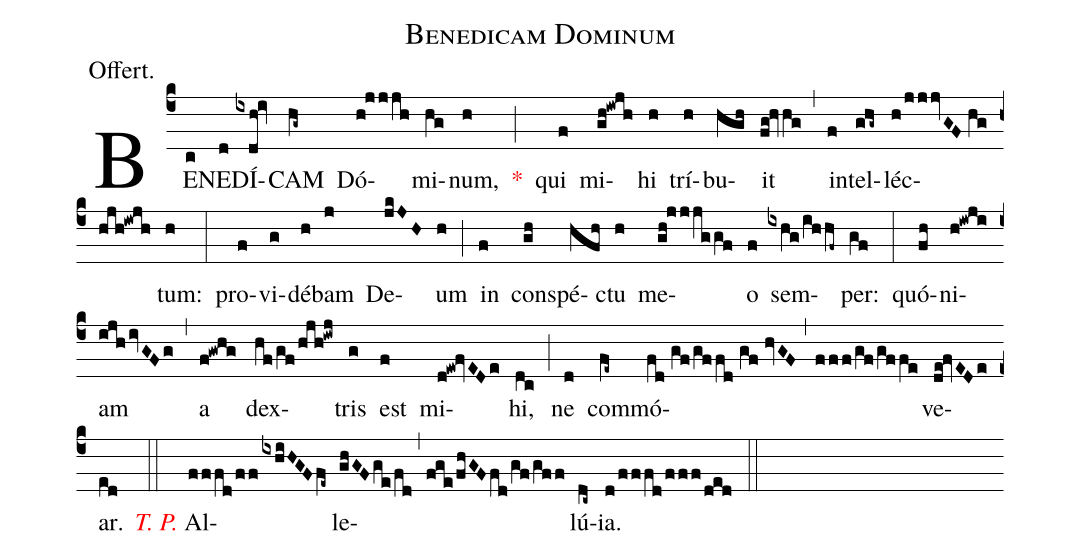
name:Benedicam Dominum;
annotation:Offert.;
mode:I.;
office-part:Offertory;
%%
(c4) BE(c)NE(d)DÍ(ixdh!iv)CAM(hg~) Dó(h!jjjh)mi(hg)num,(h) <v>\red{*}</v>(;) qui(f) mi(gh!iwjh)hi(h) trí(h)bu(hgh)it(fg!hvhg) (,) in(f)tel(ghg~)léc(h/jjjvGF//hg/hjh!iwjh)tum:(h) (:) pro(f)vi(g)dé(h)bam(j) De(jkJH)um(h) (;) in(f) con(gh)spé(hfh)ctu(h) me(gh!jjjggf)o(f) sem(ixhg/ihhf~)per:(gf) (:) quó(fh)ni(h!iwji)am(ijh/ivGFg) (,) a(f!gwhg) dex(hf/gf/hjh!iwj)tris(g) est(f) mi(d!ew!fvEDe)hi,(dc) (;) ne(d) com(fe~)mó(fd//gf/gffd//gf//hvGF,fff/gf/gffe)ve(de!fvEDe)ar.(ed) (::) <v>\redit{T. P.}</v> Al(fffd/ff/ixhiHGFfe~)le(ghGF/ge/fd,fge/fhGF/fd/gf/gff)lú(dc~)ia.(d/fffd/fff/ded) (::)
